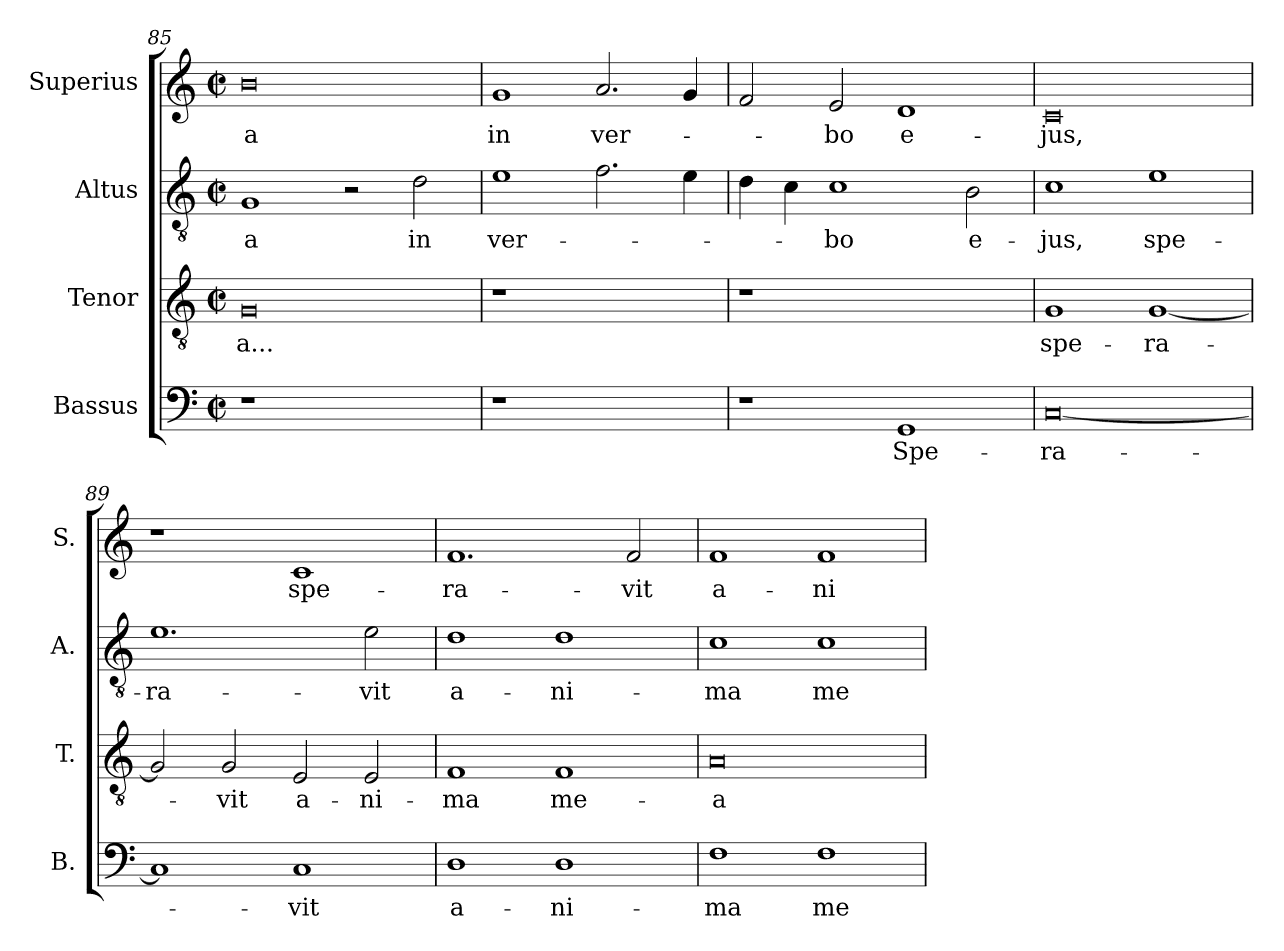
**kern	**text	**kern	**text	**kern	**text	**kern	**text
*part4	*part4	*part3	*part3	*part2	*part2	*part1	*part1
*staff4	*staff4	*staff3	*staff3	*staff2	*staff2	*staff1	*staff1
*I"Bassus	*	*I"Tenor	*	*I"Altus	*	*I"Superius	*
*I'B.	*	*I'T.	*	*I'A.	*	*I'S.	*
*clefF4	*	*clefGv2	*	*clefGv2	*	*clefG2	*
*	*	*ITrd7c12	*	*ITrd7c12	*	*	*
*k[]	*	*k[]	*	*k[]	*	*k[]	*
*C:	*	*C:	*	*C:	*	*C:	*
*M2/2	*	*M2/2	*	*M2/2	*	*M2/2	*
*met(c|)	*	*met(c|)	*	*met(c|)	*	*met(c|)	*
=85	=85	=85	=85	=85	=85	=85	=85
!LO:N:vis=1	!	!	!	!	!	!	!
!	!	!	!LO:LY:b:color=#000000	!	!	!	!
!	!	!	!	!	!LO:LY:b:color=#000000	!	!
!	!	!	!	!	!	!	!LO:LY:b:color=#000000
1r	.	0GGi	-a...	1GGi	-a	0bi	-a
1ryy	.	.	.	2r	.	.	.
!	!	!	!	!	!LO:LY:b:color=#000000	!	!
.	.	.	.	2Di\	in	.	.
=86	=86	=86	=86	=86	=86	=86	=86
!LO:N:vis=1	!	!LO:N:vis=1	!	!	!	!	!
!	!	!	!	!	!LO:LY:b:color=#000000	!	!
!	!	!	!	!	!	!	!LO:LY:b:color=#000000
1r	.	1r	.	1Ei	ver-	1gi	in
!	!	!	!	!	!	!	!LO:LY:b:color=#000000
1ryy	.	1ryy	.	2.Fi\	.	2.ai/	ver-
.	.	.	.	4Ei\	.	4gi/	.
=87	=87	=87	=87	=87	=87	=87	=87
!	!	!LO:N:vis=1	!	!	!	!	!
1r	.	1r	.	4Di\	.	2fi/	.
.	.	.	.	4Ci\	.	.	.
!	!	!	!	!	!LO:LY:b:color=#000000	!	!
!	!	!	!	!	!	!	!LO:LY:b:color=#000000
.	.	.	.	1Ci	-bo	2ei/	-bo
!	!LO:LY:b:color=#000000	!	!	!	!	!	!
!	!	!	!	!	!	!	!LO:LY:b:color=#000000
1GGi	Spe-	1ryy	.	.	.	1di	e-
!	!	!	!	!	!LO:LY:b:color=#000000	!	!
.	.	.	.	2BBi\	e-	.	.
!!LO:LB:g=z
=88	=88	=88	=88	=88	=88	=88	=88
!	!LO:LY:b:color=#000000	!	!	!	!	!	!
!	!	!	!LO:LY:b:color=#000000	!	!	!	!
!	!	!	!	!	!LO:LY:b:color=#000000	!	!
!	!	!	!	!	!	!	!LO:LY:b:color=#000000
[<0Ci	-ra-	1GGi	spe-	1Ci	-jus,	0ci	-jus,
!	!	!	!LO:LY:b:color=#000000	!	!	!	!
!	!	!	!	!	!LO:LY:b:color=#000000	!	!
.	.	[<1GGi	-ra-	1Ei	spe-	.	.
=89	=89	=89	=89	=89	=89	=89	=89
!	!	!	!	!	!LO:LY:b:color=#000000	!	!
1Ci]	.	2GGi/]	.	1.Ei	-ra-	1r	.
!	!	!	!LO:LY:b:color=#000000	!	!	!	!
.	.	2GGi/	-vit	.	.	.	.
!	!LO:LY:b:color=#000000	!	!	!	!	!	!
!	!	!	!LO:LY:b:color=#000000	!	!	!	!
!	!	!	!	!	!	!	!LO:LY:b:color=#000000
1Ci	-vit	2EEi/	a-	.	.	1ci	spe-
!	!	!	!LO:LY:b:color=#000000	!	!	!	!
!	!	!	!	!	!LO:LY:b:color=#000000	!	!
.	.	2EEi/	-ni-	2Ei\	-vit	.	.
=90	=90	=90	=90	=90	=90	=90	=90
!	!LO:LY:b:color=#000000	!	!	!	!	!	!
!	!	!	!LO:LY:b:color=#000000	!	!	!	!
!	!	!	!	!	!LO:LY:b:color=#000000	!	!
!	!	!	!	!	!	!	!LO:LY:b:color=#000000
1Di	a-	1FFi	-ma	1Di	a-	1.fi	-ra-
!	!LO:LY:b:color=#000000	!	!	!	!	!	!
!	!	!	!LO:LY:b:color=#000000	!	!	!	!
!	!	!	!	!	!LO:LY:b:color=#000000	!	!
1Di	-ni-	1FFi	me-	1Di	-ni-	.	.
!	!	!	!	!	!	!	!LO:LY:b:color=#000000
.	.	.	.	.	.	2fi/	-vit
=91	=91	=91	=91	=91	=91	=91	=91
!	!LO:LY:b:color=#000000	!	!	!	!	!	!
!	!	!	!LO:LY:b:color=#000000	!	!	!	!
!	!	!	!	!	!LO:LY:b:color=#000000	!	!
!	!	!	!	!	!	!	!LO:LY:b:color=#000000
1Fi	-ma	0AAi	-a	1Ci	-ma	1fi	a-
!	!LO:LY:b:color=#000000	!	!	!	!	!	!
!	!	!	!	!	!LO:LY:b:color=#000000	!	!
!	!	!	!	!	!	!	!LO:LY:b:color=#000000
1Fi	me-	.	.	1Ci	me-	1fi	-ni-
=	=	=	=	=	=	=	=
*-	*-	*-	*-	*-	*-	*-	*-
